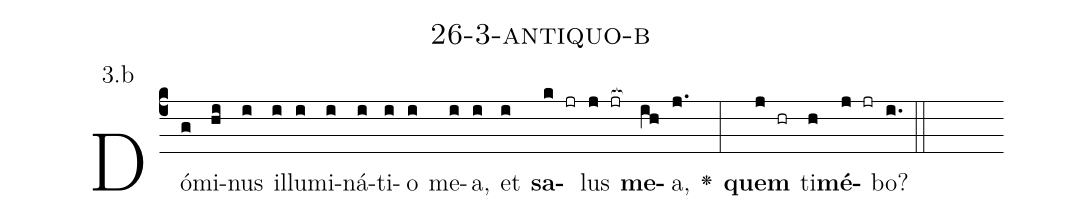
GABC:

name: 26-3-antiquo-b;
annotation: 3.b;
%%
(c4)Dó(g)mi(hi)nus(i) il(i)lu(i)mi(i)ná(i)ti(i)o(i) me(i)a,(i) et(i) <b>sa</b>(k jr)lus(j jr[ocb:1{]) <b>me</b>(ih[ocb:0}])a,(j.) <v>\greheightstar</v>(:) <b>quem</b>(j hr) ti(h)<b>mé</b>(j jr)bo?(i.) (::)


%E(i) u(i) o(j) u(h) a(j) e.(i.) (::)
